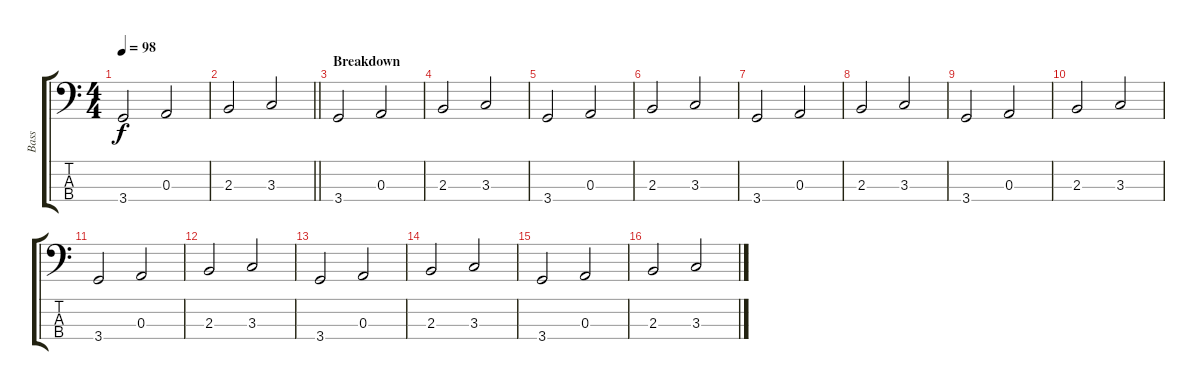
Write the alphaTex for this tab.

\track ("Bass" "Bass") {instrument electricbassfinger}
\staff {score tabs}
\tuning (G2 D2 A1 E1) {hide}
\ts (4 4)
\tempo 98
\clef f4
\ks c
3.4.2{dy f} 0.3.2 |
\barLineRight lightlight
2.3.2 3.3.2 |
\section ("" "Breakdown")
3.4.2 0.3.2 |
2.3.2 3.3.2 |
3.4.2 0.3.2 |
2.3.2 3.3.2 |
3.4.2 0.3.2 |
2.3.2 3.3.2 |
3.4.2 0.3.2 |
2.3.2 3.3.2 |
3.4.2 0.3.2 |
2.3.2 3.3.2 |
3.4.2 0.3.2 |
2.3.2 3.3.2 |
3.4.2 0.3.2 |
2.3.2 3.3.2
